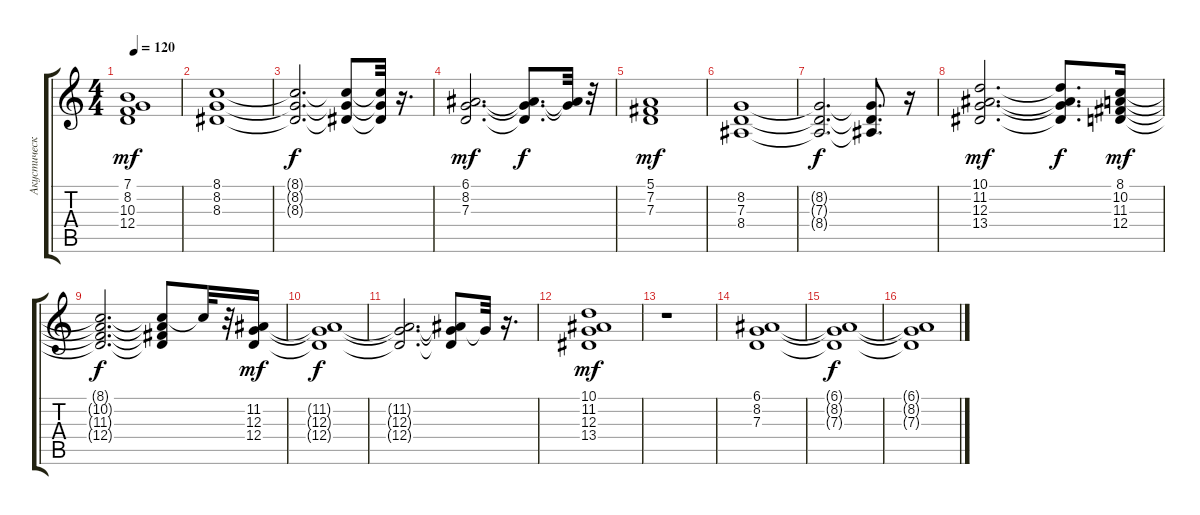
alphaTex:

\track ("Акустический Гранд Роял" "Акустическ") {instrument acousticgrandpiano}
\staff {score tabs}
\tuning (E4 B3 G3 D3 A2 E2) {hide}
\ts (4 4)
\tempo 120
\clef g2
\ks c
(7.1 8.2 10.3 12.4).1{dy mf} |
(8.1 8.2 8.3).1 |
(8.1{t} 8.2{t} 8.3{t}).2{d dy f} (8.1{t} 8.2{t} 8.3{t}).8 (8.1{t} 8.2{t} 8.3{t}).32 r.16{d} |
(6.1 8.2 7.3).2{d dy mf} (6.1{t} 8.2{t} 7.3{t}).8{d dy f} (6.1{t} 8.2{t}).32 r.32 |
(5.1 7.2 7.3).1{dy mf} |
(8.2 7.3 8.4).1 |
(8.2{t} 7.3{t} 8.4{t}).2{d dy f} (8.2{t} 7.3{t} 8.4{t}).8{d} r.16 |
(10.1 11.2 12.3 13.4).2{d dy mf} (10.1{t} 11.2{t} 12.3{t} 13.4{t}).8{d dy f} (8.1 10.2 11.3 12.4).16{dy mf} |
(8.1{t} 10.2{t} 11.3{t} 12.4{t}).2{d dy f} (8.1{t} 10.2{t} 11.3{t} 12.4{t}).8 8.1{t}.32 r.32 (11.2 12.3 12.4).16{dy mf} |
(11.2{t} 12.3{t} 12.4{t}).1{dy f} |
(11.2{t} 12.3{t} 12.4{t}).2{d} (11.2{t} 12.3{t} 12.4{t}).8 12.3{t}.32 r.16{d} |
(10.1 11.2 12.3 13.4).1{dy mf} |
r.1 |
(6.1 8.2 7.3).1 |
(6.1{t} 8.2{t} 7.3{t}).1{dy f} |
(6.1{t} 8.2{t} 7.3{t}).1
